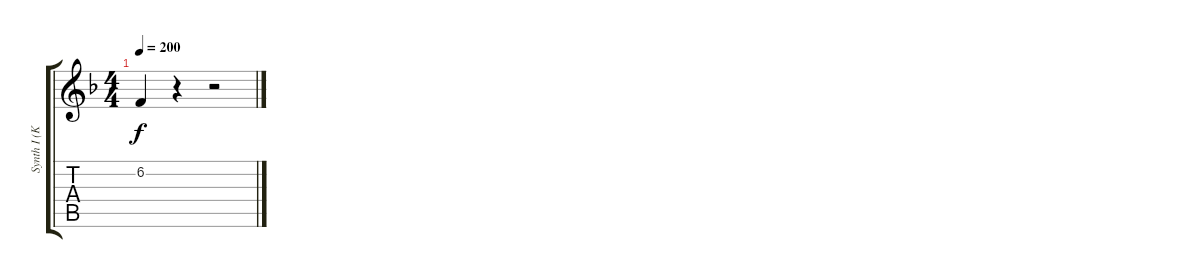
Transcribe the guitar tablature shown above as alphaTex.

\track ("Synth I (Kotobuki Tsumugi)" "Synth I (K") {instrument lead1square}
\staff {score tabs}
\tuning (E4 B3 G3 D3 A2 E2) {hide}
\ts (4 4)
\tempo 200
\clef g2
\ks f
6.2.4{dy f} r.4 r.2
